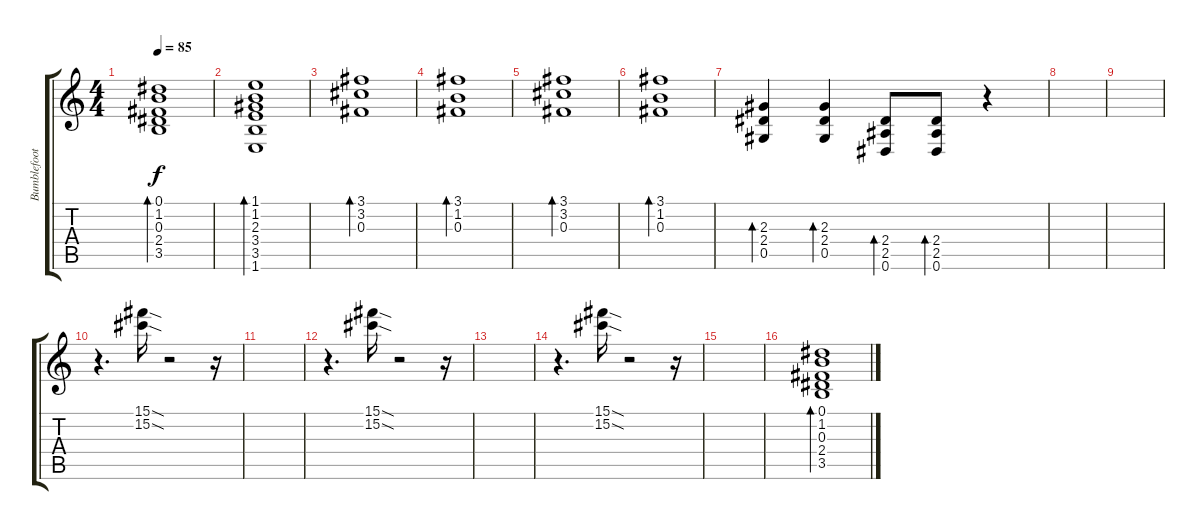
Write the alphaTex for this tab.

\track ("Bumblefoot" "Bumblefoot") {instrument acousticguitarsteel}
\staff {score tabs}
\tuning (Eb4 Bb3 Gb3 Db3 Ab2 Eb2) {hide}
\ts (4 4)
\tempo 85
\clef g2
\ks c
(0.1 1.2 0.3 2.4 3.5).1{bd 240 dy f} |
(1.1 1.2 2.3 3.4 3.5 1.6).1{bd 240} |
(3.1 3.2 0.3).1{bd 240} |
(3.1 1.2 0.3).1{bd 240} |
(3.1 3.2 0.3).1{bd 240} |
(3.1 1.2 0.3).1{bd 240} |
(2.3 2.4 0.5).4{bd 240} (2.3 2.4 0.5).4{bd 240} (2.4 2.5 0.6).8{bd 240} (2.4 2.5 0.6).8{bd 240} r.4 |
|
|
r.4{d} (15.1{sod} 15.2{sod}).16 r.2 r.16 |
|
r.4{d} (15.1{sod} 15.2{sod}).16 r.2 r.16 |
|
r.4{d} (15.1{sod} 15.2{sod}).16 r.2 r.16 |
|
(0.1 1.2 0.3 2.4 3.5).1{bd 240}
